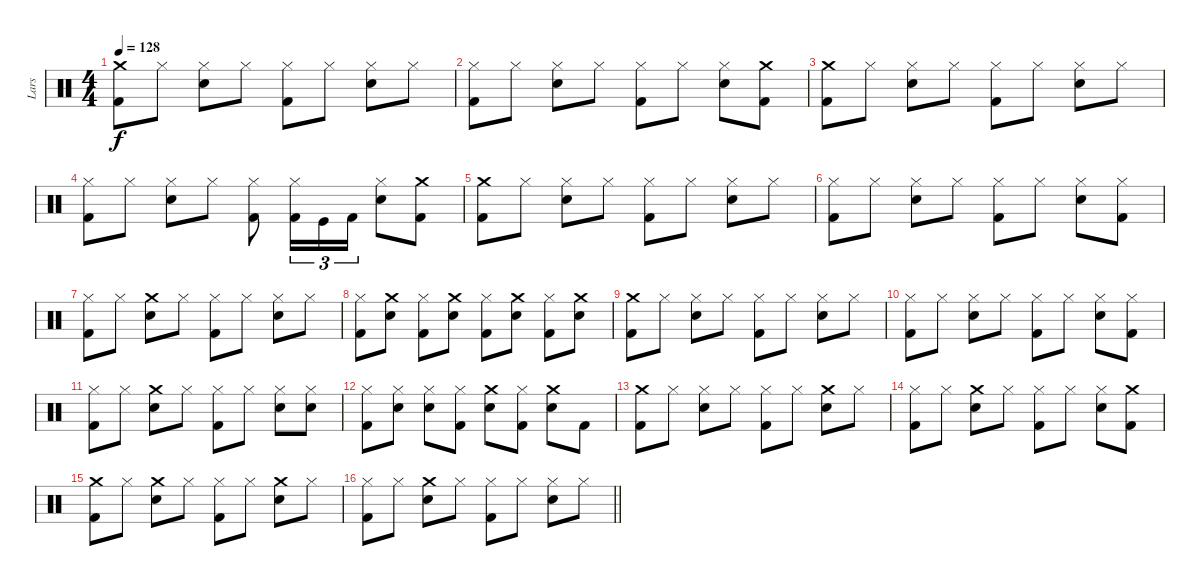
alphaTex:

\track ("Lars" "Lars") {instrument percussion}
\staff {score}
\articulation defaults
\ts (4 4)
\tempo 128
\clef neutral
\ks c
("Kick (hit) 2" "Crash medium (hit)").8{dy f} "Hi-Hat (closed)".8 ("Hi-Hat (closed)" "Snare (hit) 2").8 "Hi-Hat (closed)".8 ("Kick (hit) 2" "Hi-Hat (closed)").8 "Hi-Hat (closed)".8 ("Snare (hit) 2" "Hi-Hat (closed)").8 "Hi-Hat (closed)".8 |
("Kick (hit) 2" "Hi-Hat (closed)").8 "Hi-Hat (closed)".8 ("Snare (hit) 2" "Hi-Hat (closed)").8 "Hi-Hat (closed)".8 ("Kick (hit) 2" "Hi-Hat (closed)").8 "Hi-Hat (closed)".8 ("Snare (hit) 2" "Hi-Hat (closed)").8 ("Kick (hit) 2" "Crash medium (hit)").8 |
("Kick (hit) 2" "Crash medium (hit)").8 "Hi-Hat (closed)".8 ("Snare (hit) 2" "Hi-Hat (closed)").8 "Hi-Hat (closed)".8 ("Kick (hit) 2" "Hi-Hat (closed)").8 "Hi-Hat (closed)".8 ("Snare (hit) 2" "Hi-Hat (closed)").8 "Hi-Hat (closed)".8 |
("Kick (hit) 2" "Hi-Hat (closed)").8 "Hi-Hat (closed)".8 ("Snare (hit) 2" "Hi-Hat (closed)").8 "Hi-Hat (closed)".8 ("Kick (hit) 2" "Hi-Hat (closed)").8 ("Kick (hit) 2" "Hi-Hat (closed)").16{tu (3 2)} "Kick (hit)".16{tu (3 2)} "Kick (hit) 2".16{tu (3 2)} ("Snare (hit) 2" "Hi-Hat (closed)").8 ("Kick (hit) 2" "Crash medium (hit)").8 |
("Crash medium (hit)" "Kick (hit) 2").8 "Hi-Hat (closed)".8 ("Snare (hit) 2" "Hi-Hat (closed)").8 "Hi-Hat (closed)".8 ("Kick (hit) 2" "Hi-Hat (closed)").8 "Hi-Hat (closed)".8 ("Snare (hit) 2" "Hi-Hat (closed)").8 "Hi-Hat (closed)".8 |
("Kick (hit) 2" "Hi-Hat (closed)").8 "Hi-Hat (closed)".8 ("Snare (hit) 2" "Hi-Hat (closed)").8 "Hi-Hat (closed)".8 ("Kick (hit) 2" "Hi-Hat (closed)").8 "Hi-Hat (closed)".8 ("Snare (hit) 2" "Hi-Hat (closed)").8 ("Kick (hit) 2" "Hi-Hat (closed)").8 |
("Kick (hit) 2" "Hi-Hat (closed)").8 "Hi-Hat (closed)".8 ("Crash medium (hit)" "Snare (hit) 2").8 "Hi-Hat (closed)".8 ("Kick (hit) 2" "Hi-Hat (closed)").8 "Hi-Hat (closed)".8 ("Snare (hit) 2" "Hi-Hat (closed)").8 "Hi-Hat (closed)".8 |
("Kick (hit) 2" "Hi-Hat (closed)").8 ("Crash medium (hit)" "Snare (hit) 2").8 ("Kick (hit) 2" "Hi-Hat (closed)").8 ("Snare (hit) 2" "Crash medium (hit)").8 ("Kick (hit) 2" "Hi-Hat (closed)").8 ("Crash medium (hit)" "Snare (hit) 2").8 ("Kick (hit) 2" "Hi-Hat (closed)").8 ("Crash medium (hit)" "Snare (hit) 2").8 |
("Crash medium (hit)" "Kick (hit) 2").8 "Hi-Hat (closed)".8 ("Snare (hit) 2" "Hi-Hat (closed)").8 "Hi-Hat (closed)".8 ("Kick (hit) 2" "Hi-Hat (closed)").8 "Hi-Hat (closed)".8 ("Snare (hit) 2" "Hi-Hat (closed)").8 "Hi-Hat (closed)".8 |
("Kick (hit) 2" "Hi-Hat (closed)").8 "Hi-Hat (closed)".8 ("Snare (hit) 2" "Hi-Hat (closed)").8 "Hi-Hat (closed)".8 ("Kick (hit) 2" "Hi-Hat (closed)").8 "Hi-Hat (closed)".8 ("Snare (hit) 2" "Hi-Hat (closed)").8 ("Kick (hit) 2" "Hi-Hat (closed)").8 |
("Kick (hit) 2" "Hi-Hat (closed)").8 "Hi-Hat (closed)".8 ("Crash medium (hit)" "Snare (hit) 2").8 "Hi-Hat (closed)".8 ("Kick (hit) 2" "Hi-Hat (closed)").8 "Hi-Hat (closed)".8 ("Snare (hit) 2" "Hi-Hat (closed)").8 ("Snare (hit) 2" "Hi-Hat (closed)").8 |
("Kick (hit) 2" "Hi-Hat (closed)").8 ("Snare (hit) 2" "Hi-Hat (closed)").8 ("Snare (hit) 2" "Hi-Hat (closed)").8 ("Kick (hit) 2" "Hi-Hat (closed)").8 ("Crash medium (hit)" "Snare (hit) 2").8 ("Kick (hit) 2" "Hi-Hat (closed)").8 ("Crash medium (hit)" "Snare (hit) 2").8 "Kick (hit) 2".8 |
("Crash medium (hit)" "Kick (hit) 2").8 "Hi-Hat (closed)".8 ("Snare (hit) 2" "Hi-Hat (closed)").8 "Hi-Hat (closed)".8 ("Kick (hit) 2" "Hi-Hat (closed)").8 "Hi-Hat (closed)".8 ("Crash medium (hit)" "Snare (hit) 2").8 "Hi-Hat (closed)".8 |
("Kick (hit) 2" "Hi-Hat (closed)").8 "Hi-Hat (closed)".8 ("Crash medium (hit)" "Snare (hit) 2").8 "Hi-Hat (closed)".8 ("Kick (hit) 2" "Hi-Hat (closed)").8 "Hi-Hat (closed)".8 ("Snare (hit) 2" "Hi-Hat (closed)").8 ("Crash medium (hit)" "Kick (hit) 2").8 |
("Crash medium (hit)" "Kick (hit) 2").8 "Hi-Hat (closed)".8 ("Crash medium (hit)" "Snare (hit) 2").8 "Hi-Hat (closed)".8 ("Kick (hit) 2" "Hi-Hat (closed)").8 "Hi-Hat (closed)".8 ("Crash medium (hit)" "Snare (hit) 2").8 "Hi-Hat (closed)".8 |
\barLineRight lightlight
("Hi-Hat (closed)" "Kick (hit) 2").8 "Hi-Hat (closed)".8 ("Crash medium (hit)" "Snare (hit) 2").8 "Hi-Hat (closed)".8 ("Hi-Hat (closed)" "Kick (hit) 2").8 "Hi-Hat (closed)".8 ("Snare (hit) 2" "Hi-Hat (closed)").8 "Hi-Hat (closed)".8
